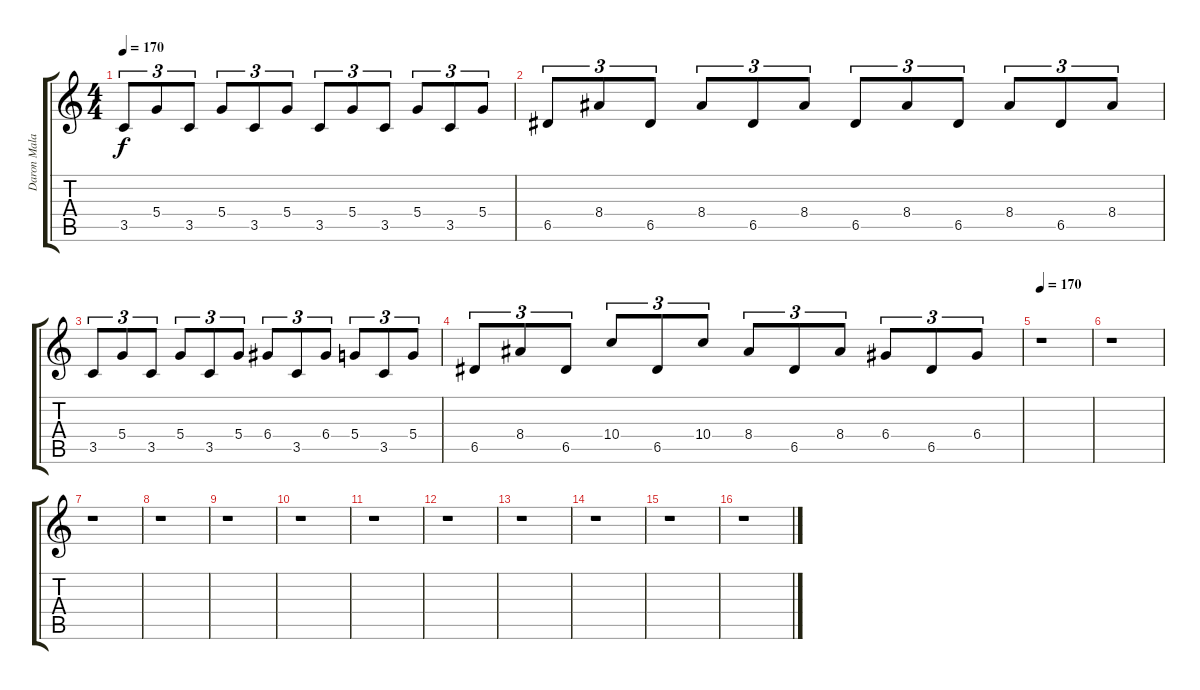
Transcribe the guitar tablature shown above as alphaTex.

\track ("Daron Malakian (clean)" "Daron Mala") {instrument electricguitarclean}
\staff {score tabs}
\tuning (E4 B3 G3 D3 A2 E2) {hide}
\ts (4 4)
\tempo 170
\tempo 80
\tempo 170
\clef g2
\ks c
3.5.8{tu (3 2) dy f instrument electricguitarclean} 5.4.8{tu (3 2)} 3.5.8{tu (3 2)} 5.4.8{tu (3 2)} 3.5.8{tu (3 2)} 5.4.8{tu (3 2)} 3.5.8{tu (3 2)} 5.4.8{tu (3 2)} 3.5.8{tu (3 2)} 5.4.8{tu (3 2)} 3.5.8{tu (3 2)} 5.4.8{tu (3 2)} |
6.5.8{tu (3 2)} 8.4.8{tu (3 2)} 6.5.8{tu (3 2)} 8.4.8{tu (3 2)} 6.5.8{tu (3 2)} 8.4.8{tu (3 2)} 6.5.8{tu (3 2)} 8.4.8{tu (3 2)} 6.5.8{tu (3 2)} 8.4.8{tu (3 2)} 6.5.8{tu (3 2)} 8.4.8{tu (3 2)} |
3.5.8{tu (3 2)} 5.4.8{tu (3 2)} 3.5.8{tu (3 2)} 5.4.8{tu (3 2)} 3.5.8{tu (3 2)} 5.4.8{tu (3 2)} 6.4.8{tu (3 2)} 3.5.8{tu (3 2)} 6.4.8{tu (3 2)} 5.4.8{tu (3 2)} 3.5.8{tu (3 2)} 5.4.8{tu (3 2)} |
6.5.8{tu (3 2)} 8.4.8{tu (3 2)} 6.5.8{tu (3 2)} 10.4.8{tu (3 2)} 6.5.8{tu (3 2)} 10.4.8{tu (3 2)} 8.4.8{tu (3 2)} 6.5.8{tu (3 2)} 8.4.8{tu (3 2)} 6.4.8{tu (3 2)} 6.5.8{tu (3 2)} 6.4.8{tu (3 2)} |
\tempo 170
r.1 |
r.1 |
r.1 |
r.1 |
r.1 |
r.1 |
r.1 |
r.1 |
r.1 |
r.1 |
r.1 |
r.1
